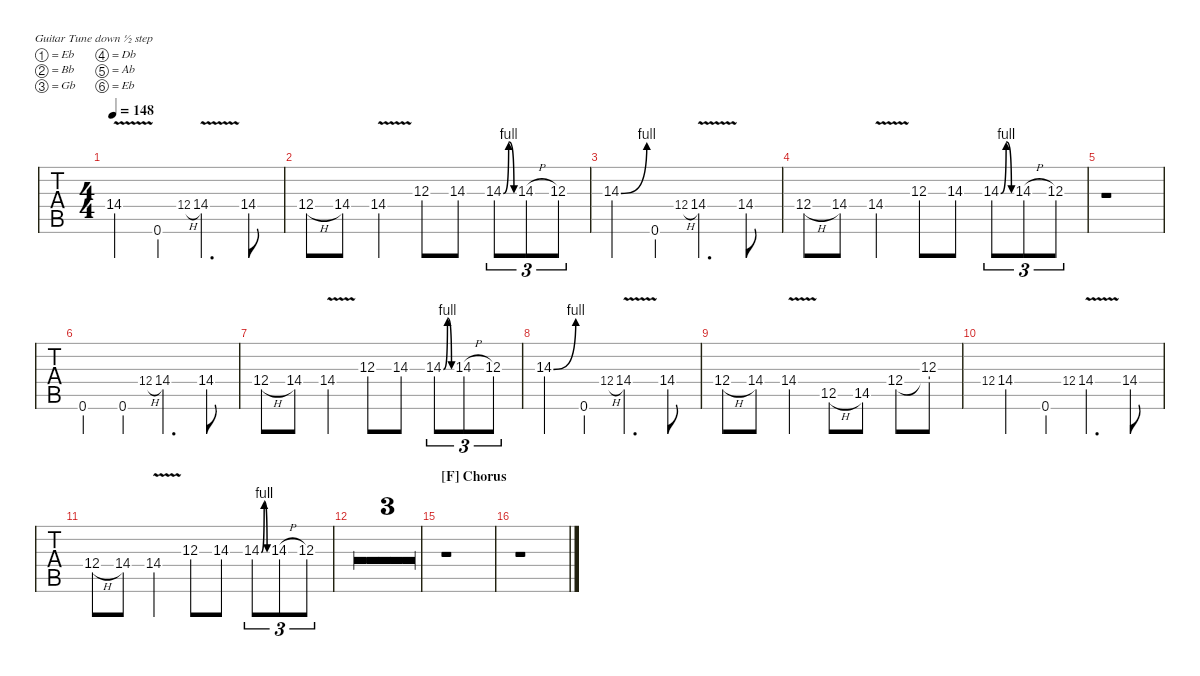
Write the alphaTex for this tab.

\defaultSystemsLayout 4
\hideDynamics
\bracketExtendMode nobrackets
\otherSystemsTrackNameOrientation horizontal
\track ("Rhythm Guitar 3" " ") {multiBarRest instrument distortionguitar}
\staff {tabs}
\tuning (Eb4 Bb3 Gb3 Db3 Ab2 Eb2)
\ts (4 4)
\tempo 148
\clef g2
\ks eminor
14.4{v acc #}.4{dy mf} 0.6{acc #}.4 12.4{h acc #}.8{gr onbeat} 14.4{v acc #}.4{d} 14.4{acc #}.8 |
12.4{h acc #}.8 14.4{acc #}.8 14.4{v acc #}.4 12.3{acc #}.8 14.3{acc #}.8 14.3{be (bendrelease 0 0 36 4 41.4 4 54.6 0) acc #}.8{tu (3 2)} 14.3{h acc #}.8{tu (3 2)} 12.3{acc #}.8{tu (3 2)} |
14.3{be (bend 10.799999999999999 0 48.6 4) acc #}.4 0.6{acc #}.4 12.4{h acc #}.8{gr onbeat} 14.4{v acc #}.4{d} 14.4{acc #}.8 |
12.4{h acc #}.8 14.4{acc #}.8 14.4{v acc #}.4 12.3{acc #}.8 14.3{acc #}.8 14.3{be (bendrelease 0 0 36 4 41.4 4 54.6 0) acc #}.8{tu (3 2)} 14.3{h acc #}.8{tu (3 2)} 12.3{acc #}.8{tu (3 2)} |
r.1 |
0.6{acc #}.4 0.6{acc #}.4 12.4{h acc #}.8{gr onbeat} 14.4{acc #}.4{d} 14.4{acc #}.8 |
12.4{h acc #}.8 14.4{acc #}.8 14.4{v acc #}.4 12.3{acc #}.8 14.3{acc #}.8 14.3{be (bendrelease 0 0 36 4 41.4 4 54.6 0) acc #}.8{tu (3 2)} 14.3{h acc #}.8{tu (3 2)} 12.3{acc #}.8{tu (3 2)} |
14.3{be (bend 10.799999999999999 0 48.6 4) acc #}.4 0.6{acc #}.4 12.4{h acc #}.8{gr onbeat} 14.4{v acc #}.4{d} 14.4{acc #}.8 |
12.4{h acc #}.8 14.4{acc #}.8 14.4{v acc #}.4 12.5{h acc #}.8 14.5{acc #}.8 12.4{acc #}.8 (12.4{t acc #} 12.3{acc #}).8 |
12.4{acc #}.8{gr onbeat} 14.4{acc #}.4 0.6{acc #}.4 12.4{acc #}.8{gr onbeat} 14.4{v acc #}.4{d} 14.4{acc #}.8 |
12.4{h acc #}.8 14.4{acc #}.8 14.4{v acc #}.4 12.3{acc #}.8 14.3{acc #}.8 14.3{be (bendrelease 0 0 36 4 41.4 4 54.6 0) acc #}.8{tu (3 2)} 14.3{h acc #}.8{tu (3 2)} 12.3{acc #}.8{tu (3 2)} |
r.1 |
r.1 |
r.1 |
\section ("F" "Chorus")
r.1 |
r.1
